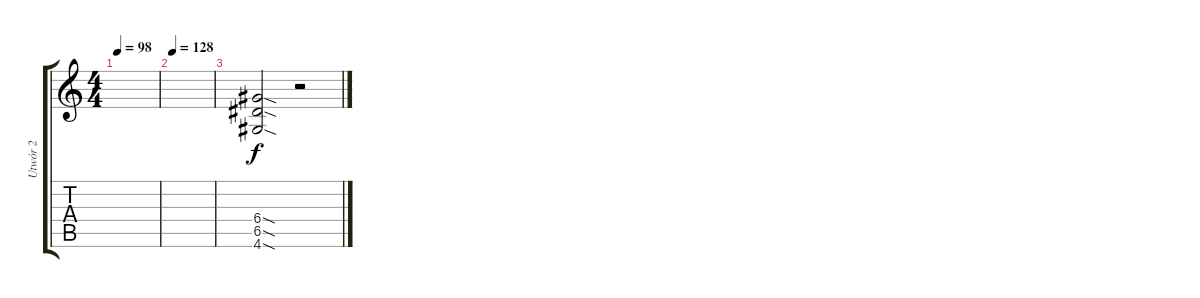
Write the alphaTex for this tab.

\track ("Utwór 2" "Utwór 2") {instrument distortionguitar}
\staff {score tabs}
\tuning (E4 B3 G3 D3 A2 E2) {hide}
\ts (4 4)
\tempo 98
\clef g2
\ks c
|
\tempo 128
|
(6.4{sod} 6.5{sod} 4.6{sod}).2 r.2
